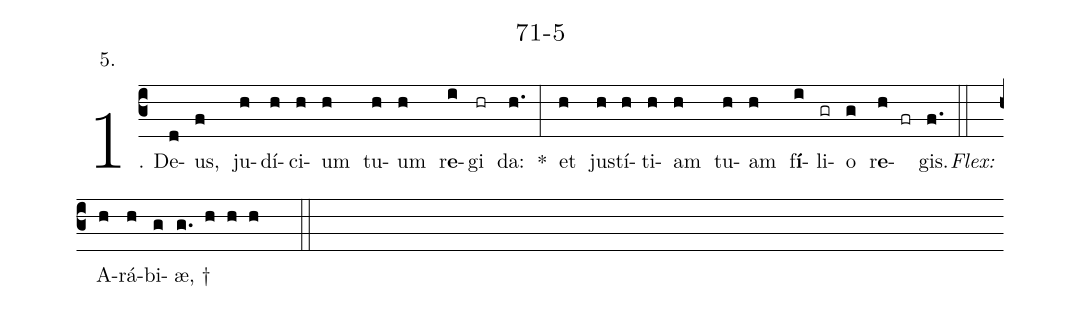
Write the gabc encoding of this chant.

name: 71-5;
annotation: 5.;
%%
(c3)1. De(d)us,(f) ju(h)dí(h)ci(h)um(h) tu(h)um(h) r<b>e</b>(i)gi(hr) da:(h.) *(:) et(h) jus(h)tí(h)ti(h)am(h) tu(h)am(h) f<b>í</b>(i)li(gr)o(g) r<b>e</b>(h fr)gis.(f.) (::)
<i>Flex:</i>()  A(h)rá(h)bi(g)æ, †(g. h h h  ::)
